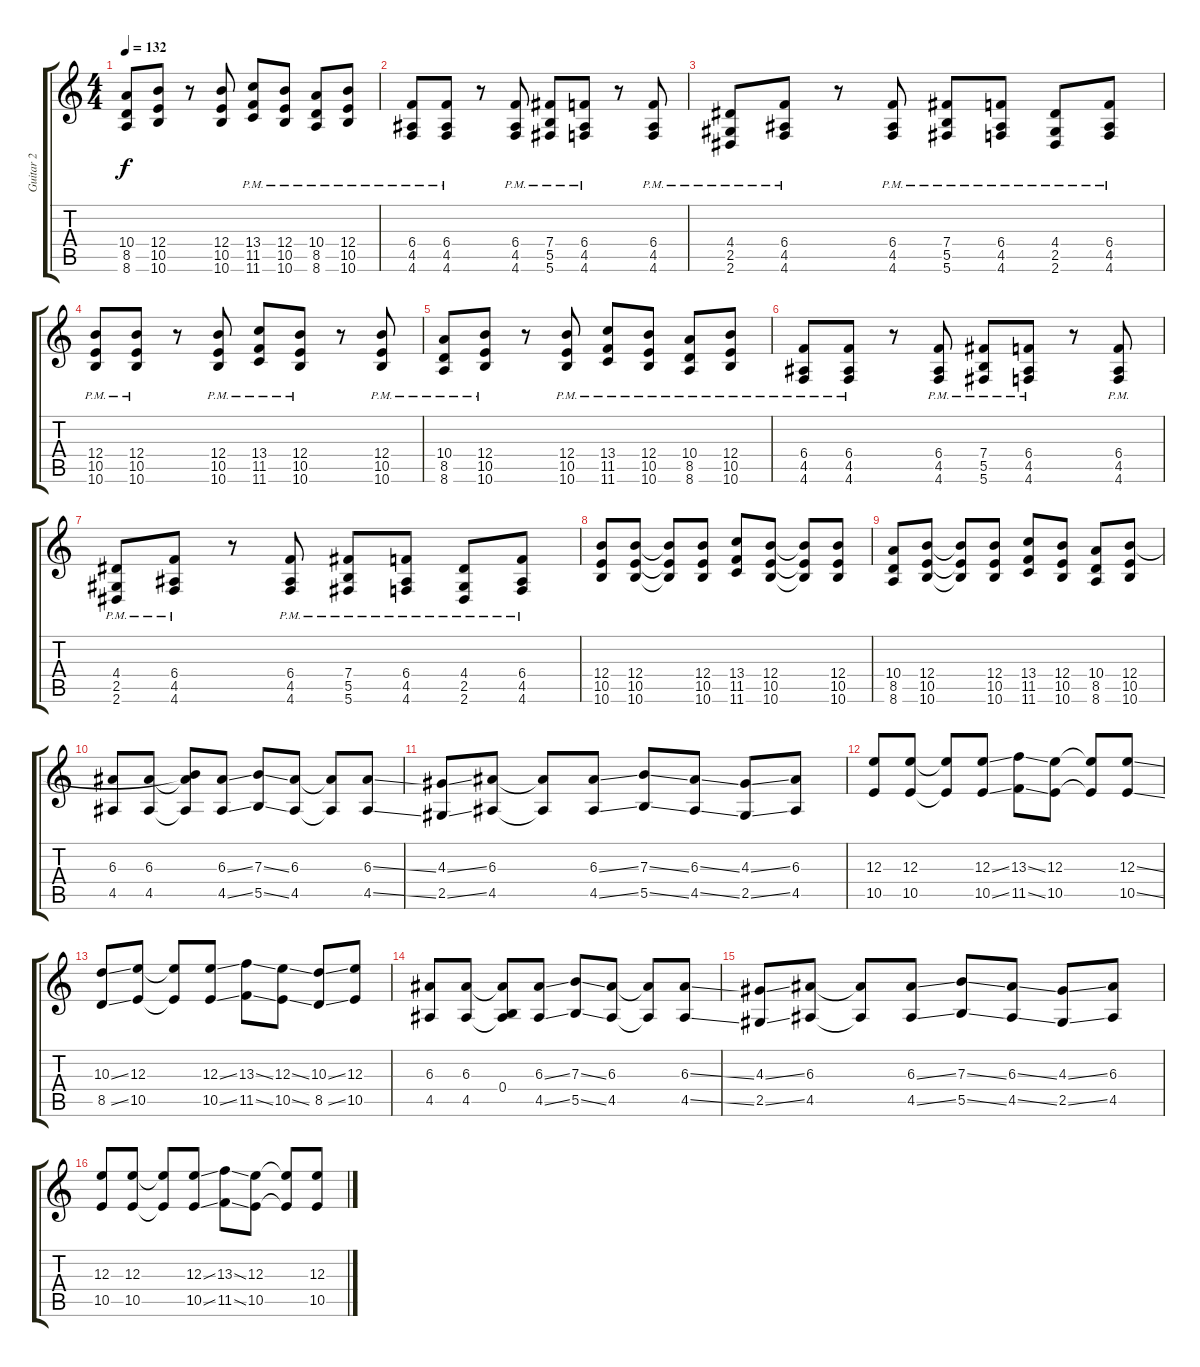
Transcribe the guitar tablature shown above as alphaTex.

\track ("Guitar 2" "Guitar 2") {instrument distortionguitar}
\staff {score tabs}
\tuning (Db4 Ab3 E3 B2 Gb2 Db2) {hide}
\ts (4 4)
\tempo 132
\clef g2
\ks c
(10.4 8.5 8.6).8{dy f} (12.4 10.5 10.6).8 r.8 (12.4 10.5 10.6).8 (13.4{pm} 11.5{pm} 11.6{pm}).8 (12.4{pm} 10.5{pm} 10.6{pm}).8 (10.4{pm} 8.5{pm} 8.6{pm}).8 (12.4{pm} 10.5{pm} 10.6{pm}).8 |
(6.4{pm} 4.5{pm} 4.6{pm}).8 (6.4{pm} 4.5{pm} 4.6{pm}).8 r.8 (6.4{pm} 4.5{pm} 4.6{pm}).8 (7.4{pm} 5.5{pm} 5.6{pm}).8 (6.4{pm} 4.5{pm} 4.6{pm}).8 r.8 (6.4{pm} 4.5{pm} 4.6{pm}).8 |
(4.4{pm} 2.5{pm} 2.6{pm}).8 (6.4{pm} 4.5{pm} 4.6{pm}).8 r.8 (6.4{pm} 4.5{pm} 4.6{pm}).8 (7.4{pm} 5.5{pm} 5.6{pm}).8 (6.4{pm} 4.5{pm} 4.6{pm}).8 (4.4{pm} 2.5{pm} 2.6{pm}).8 (6.4{pm} 4.5{pm} 4.6{pm}).8 |
(12.4{pm} 10.5{pm} 10.6{pm}).8 (12.4{pm} 10.5{pm} 10.6{pm}).8 r.8 (12.4{pm} 10.5{pm} 10.6{pm}).8 (13.4{pm} 11.5{pm} 11.6{pm}).8 (12.4{pm} 10.5{pm} 10.6{pm}).8 r.8 (12.4{pm} 10.5{pm} 10.6{pm}).8 |
(10.4{pm} 8.5{pm} 8.6{pm}).8 (12.4{pm} 10.5{pm} 10.6{pm}).8 r.8 (12.4{pm} 10.5{pm} 10.6{pm}).8 (13.4{pm} 11.5{pm} 11.6{pm}).8 (12.4{pm} 10.5{pm} 10.6{pm}).8 (10.4{pm} 8.5{pm} 8.6{pm}).8 (12.4{pm} 10.5{pm} 10.6{pm}).8 |
(6.4{pm} 4.5{pm} 4.6{pm}).8 (6.4{pm} 4.5{pm} 4.6{pm}).8 r.8 (6.4{pm} 4.5{pm} 4.6{pm}).8 (7.4{pm} 5.5{pm} 5.6{pm}).8 (6.4{pm} 4.5{pm} 4.6{pm}).8 r.8 (6.4{pm} 4.5{pm} 4.6{pm}).8 |
(4.4{pm} 2.5{pm} 2.6{pm}).8 (6.4{pm} 4.5{pm} 4.6{pm}).8 r.8 (6.4{pm} 4.5{pm} 4.6{pm}).8 (7.4{pm} 5.5{pm} 5.6{pm}).8 (6.4{pm} 4.5{pm} 4.6{pm}).8 (4.4{pm} 2.5{pm} 2.6{pm}).8 (6.4{pm} 4.5{pm} 4.6{pm}).8 |
(12.4 10.5 10.6).8 (12.4 10.5 10.6).8 (12.4{t} 10.5{t} 10.6{t}).8 (12.4 10.5 10.6).8 (13.4 11.5 11.6).8 (12.4 10.5 10.6).8 (12.4{t} 10.5{t} 10.6{t}).8 (12.4 10.5 10.6).8 |
(10.4 8.5 8.6).8 (12.4 10.5 10.6).8 (12.4{t} 10.5{t} 10.6{t}).8 (12.4 10.5 10.6).8 (13.4 11.5 11.6).8 (12.4 10.5 10.6).8 (10.4 8.5 8.6).8 (12.4 10.5 10.6).8 |
(6.3 4.5).8 (6.3 4.5).8 (6.3{t} 12.4{t} 4.5{t}).8 (6.3{ss} 4.5{ss}).8 (7.3{ss} 5.5{ss}).8 (6.3 4.5).8 (6.3{t} 4.5{t}).8 (6.3{ss} 4.5{ss}).8 |
(4.3{ss} 2.5{ss}).8 (6.3 4.5).8 (6.3{t} 4.5{t}).8 (6.3{ss} 4.5{ss}).8 (7.3{ss} 5.5{ss}).8 (6.3{ss} 4.5{ss}).8 (4.3{ss} 2.5{ss}).8 (6.3 4.5).8 |
(12.3 10.5).8 (12.3 10.5).8 (12.3{t} 10.5{t}).8 (12.3{ss} 10.5{ss}).8 (13.3{ss} 11.5{ss}).8 (12.3 10.5).8 (12.3{t} 10.5{t}).8 (12.3{ss} 10.5{ss}).8 |
(10.3{ss} 8.5{ss}).8 (12.3 10.5).8 (12.3{t} 10.5{t}).8 (12.3{ss} 10.5{ss}).8 (13.3{ss} 11.5{ss}).8 (12.3{ss} 10.5{ss}).8 (10.3{ss} 8.5{ss}).8 (12.3 10.5).8 |
(6.3 4.5).8 (6.3 4.5).8 (6.3{t} 0.4 4.5{t}).8 (6.3{ss} 4.5{ss}).8 (7.3{ss} 5.5{ss}).8 (6.3 4.5).8 (6.3{t} 4.5{t}).8 (6.3{ss} 4.5{ss}).8 |
(4.3{ss} 2.5{ss}).8 (6.3 4.5).8 (6.3{t} 4.5{t}).8 (6.3{ss} 4.5{ss}).8 (7.3{ss} 5.5{ss}).8 (6.3{ss} 4.5{ss}).8 (4.3{ss} 2.5{ss}).8 (6.3 4.5).8 |
(12.3 10.5).8 (12.3 10.5).8 (12.3{t} 10.5{t}).8 (12.3{ss} 10.5{ss}).8 (13.3{ss} 11.5{ss}).8 (12.3 10.5).8 (12.3{t} 10.5{t}).8 (12.3{ss} 10.5{ss}).8
